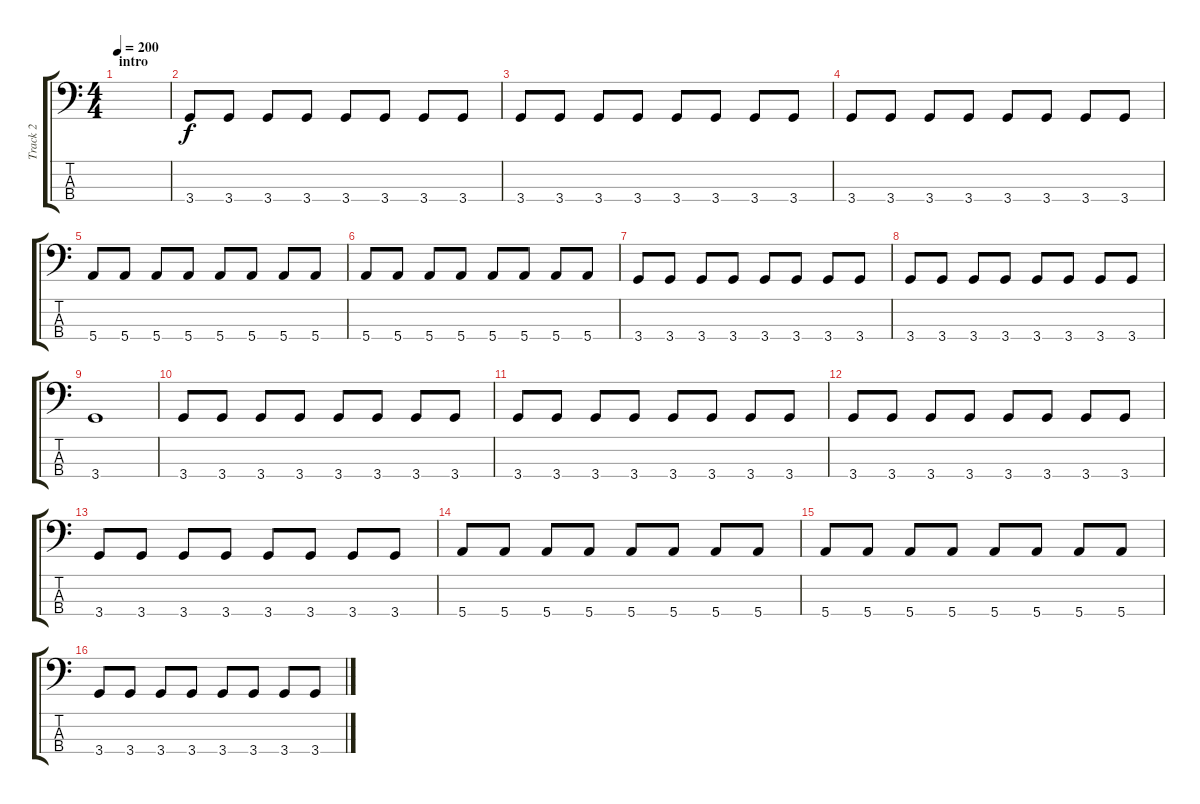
\track ("Track 2" "Track 2") {instrument electricbasspick}
\staff {score tabs}
\tuning (G2 D2 A1 E1) {hide}
\ts (4 4)
\section ("" "intro")
\tempo 200
\clef f4
\ks c
|
3.4.8 3.4.8 3.4.8 3.4.8 3.4.8 3.4.8 3.4.8 3.4.8 |
3.4.8 3.4.8 3.4.8 3.4.8 3.4.8 3.4.8 3.4.8 3.4.8 |
3.4.8 3.4.8 3.4.8 3.4.8 3.4.8 3.4.8 3.4.8 3.4.8 |
5.4.8 5.4.8 5.4.8 5.4.8 5.4.8 5.4.8 5.4.8 5.4.8 |
5.4.8 5.4.8 5.4.8 5.4.8 5.4.8 5.4.8 5.4.8 5.4.8 |
3.4.8 3.4.8 3.4.8 3.4.8 3.4.8 3.4.8 3.4.8 3.4.8 |
3.4.8 3.4.8 3.4.8 3.4.8 3.4.8 3.4.8 3.4.8 3.4.8 |
3.4.1 |
3.4.8 3.4.8 3.4.8 3.4.8 3.4.8 3.4.8 3.4.8 3.4.8 |
3.4.8 3.4.8 3.4.8 3.4.8 3.4.8 3.4.8 3.4.8 3.4.8 |
3.4.8 3.4.8 3.4.8 3.4.8 3.4.8 3.4.8 3.4.8 3.4.8 |
3.4.8 3.4.8 3.4.8 3.4.8 3.4.8 3.4.8 3.4.8 3.4.8 |
5.4.8 5.4.8 5.4.8 5.4.8 5.4.8 5.4.8 5.4.8 5.4.8 |
5.4.8 5.4.8 5.4.8 5.4.8 5.4.8 5.4.8 5.4.8 5.4.8 |
3.4.8 3.4.8 3.4.8 3.4.8 3.4.8 3.4.8 3.4.8 3.4.8
